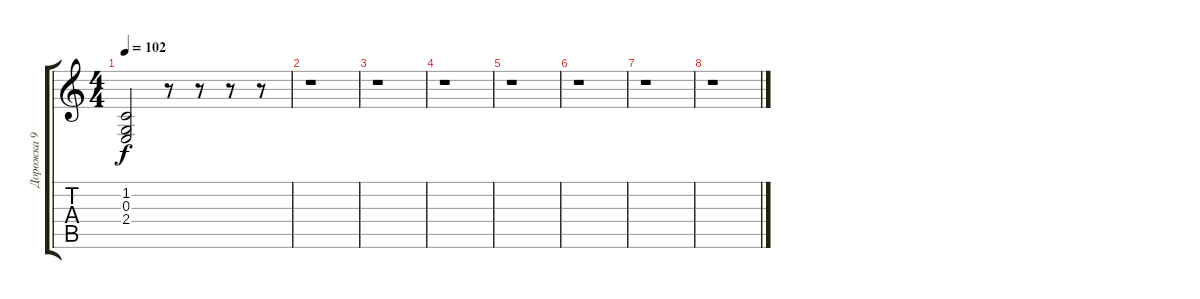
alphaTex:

\track ("Дорожка 9" "Дорожка 9") {instrument brightacousticpiano}
\staff {score tabs}
\tuning (E4 B3 G3 D3 A2 E2) {hide}
\ts (4 4)
\tempo 102
\clef g2
\ks c
(1.2{t} 0.3 2.4).2{dy f} r.8 r.8 r.8 r.8 |
r.1 |
r.1 |
r.1 |
r.1 |
r.1 |
r.1 |
r.1
